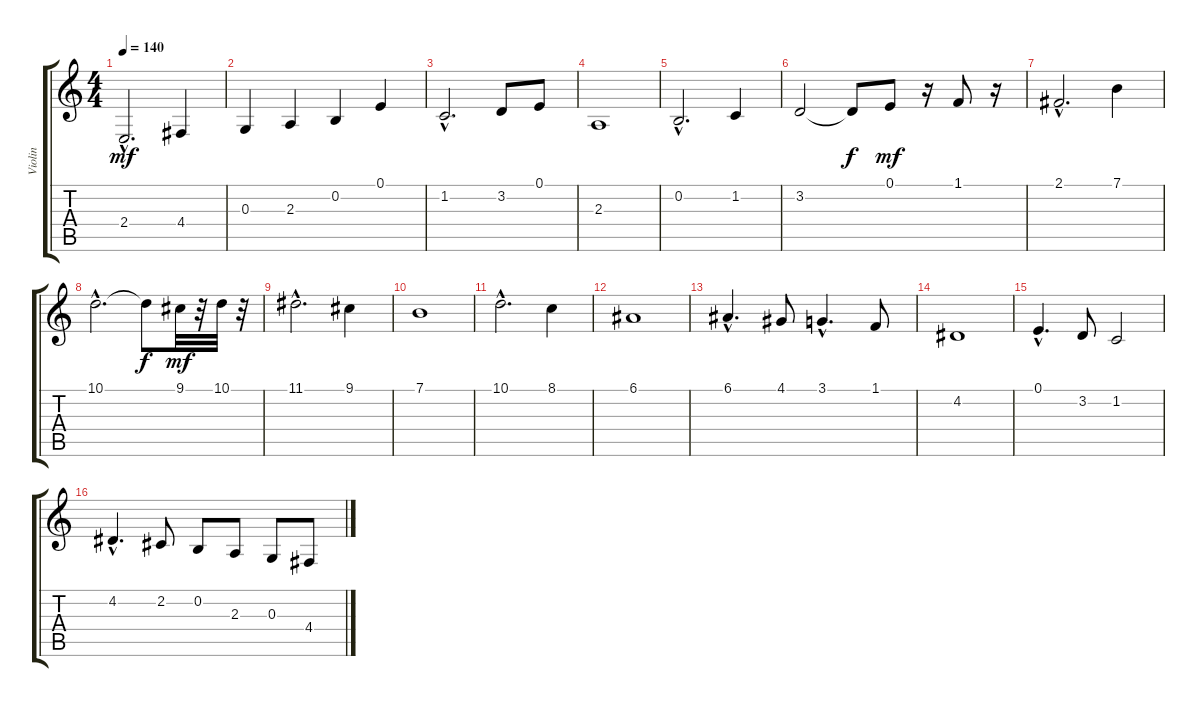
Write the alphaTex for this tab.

\track ("Violin" "Violin") {instrument violin}
\staff {score tabs}
\tuning (E4 B3 G3 D3 A2 E2) {hide}
\ts (4 4)
\tempo 140
\clef g2
\ks c
2.4{hac}.2{d dy mf volume 12} 4.4.4 |
0.3.4 2.3.4 0.2.4 0.1.4 |
1.2{hac}.2{d} 3.2.8 0.1.8 |
2.3.1 |
0.2{hac}.2{d} 1.2.4 |
3.2.2 3.2{t}.8{dy f} 0.1.8{dy mf} r.16 1.1.8 r.16 |
2.1{hac}.2{d} 7.1.4 |
10.1{hac}.2{d} 10.1{t}.8{dy f} 9.1.32{dy mf} r.32 10.1.32 r.32 |
11.1{hac}.2{d} 9.1.4 |
7.1.1 |
10.1{hac}.2{d} 8.1.4 |
6.1.1 |
6.1{hac}.4{d} 4.1.8 3.1{hac}.4{d} 1.1.8 |
4.2.1 |
0.1{hac}.4{d} 3.2.8 1.2.2 |
4.2{hac}.4{d} 2.2.8 0.2.8 2.3.8 0.3.8 4.4.8
